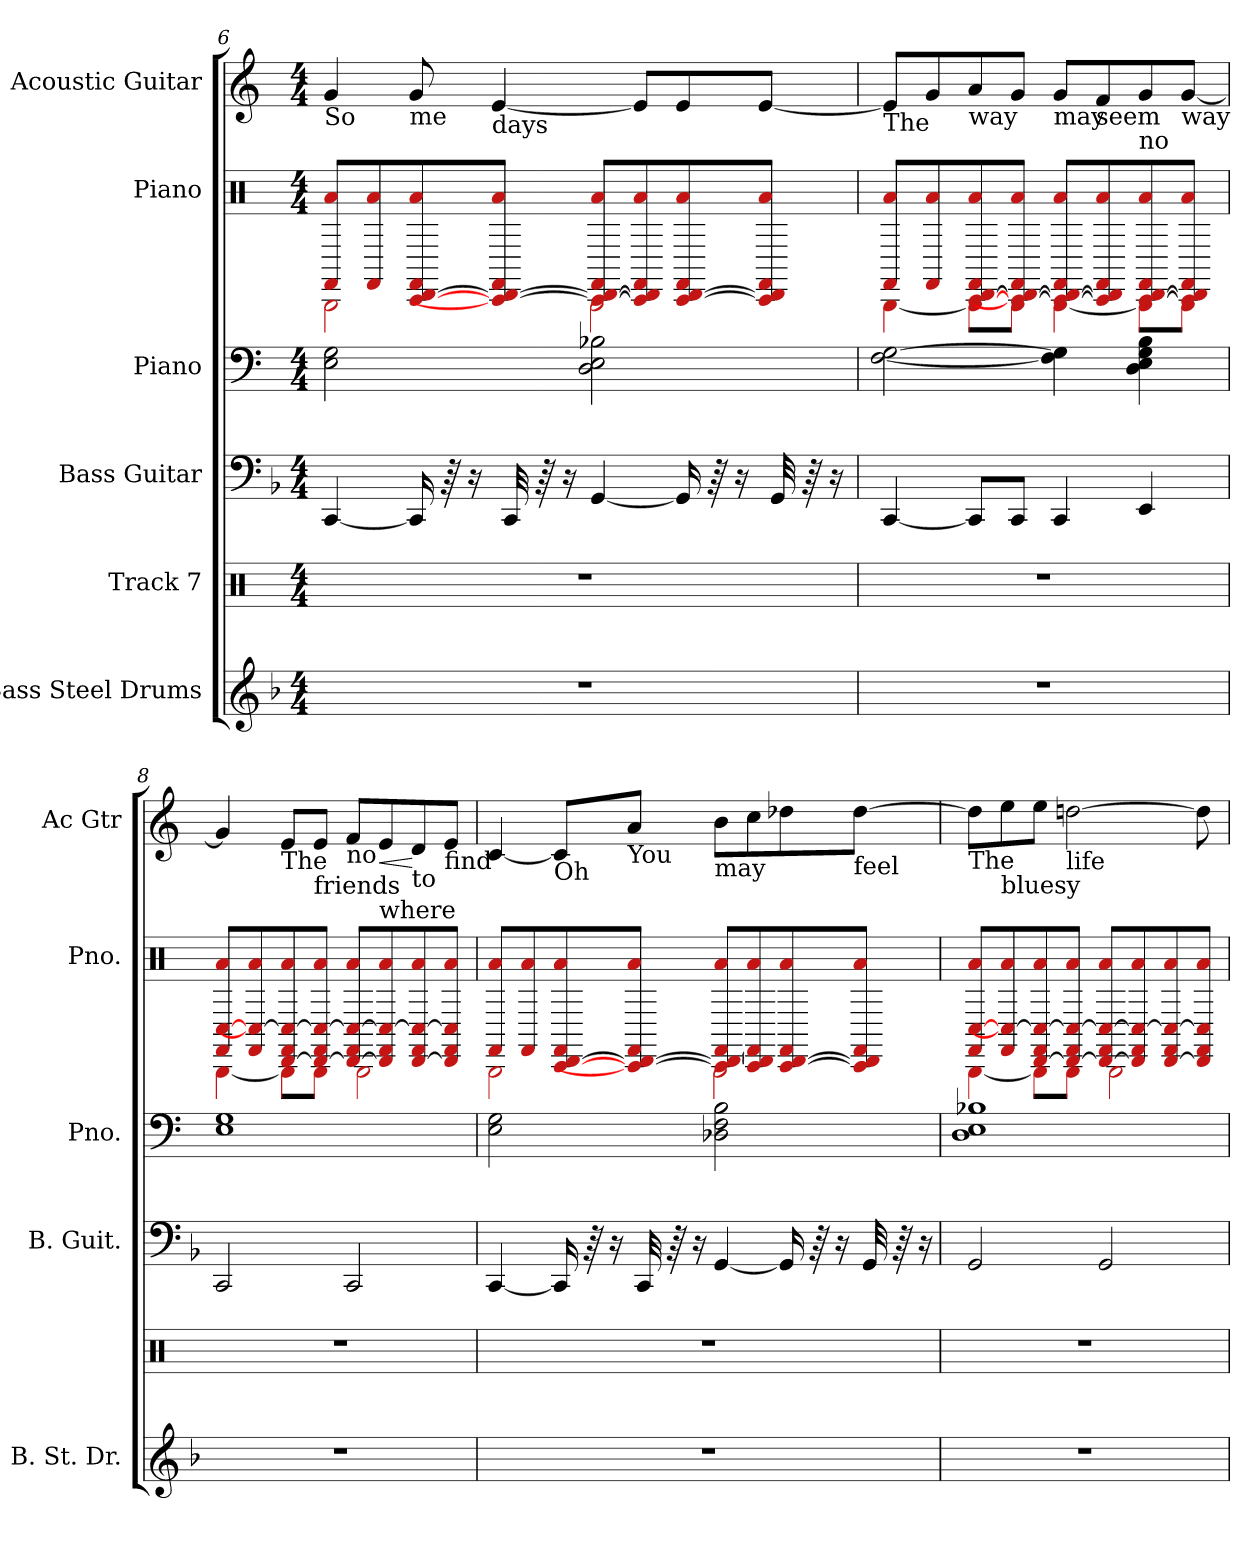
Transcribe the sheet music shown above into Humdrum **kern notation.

**kern	**kern	**kern	**kern	**kern	**kern	**dynam
*part6	*part5	*part4	*part3	*part2	*part1	*part1
*staff6	*staff5	*staff4	*staff3	*staff2	*staff1	*staff1
*I"Bass Steel Drums	*I"Track 7	*I"Bass Guitar	*I"Piano	*I"Piano	*I"Acoustic Guitar	*
*I'B. St. Dr.	*	*I'B. Guit.	*I'Pno.	*I'Pno.	*I'Ac Gtr	*
!!LO:LB:g=z
*clefG2	*clefX	*clefF4	*clefF4	*clefX	*clefG2	*
*k[b-]	*k[]	*k[b-]	*k[]	*k[]	*k[]	*
*F:	*C:	*F:	*C:	*C:	*C:	*
*M4/4	*M4/4	*M4/4	*M4/4	*M4/4	*M4/4	*
=6	=6	=6	=6	=6	=6	=6
*	*	*	*	*^	*	*
!	!	!	!	!	!	!LO:TX:b:t=So	!
1r	1r	[4CC/	2E\ 2G\	8FF#X/ 8a/L	2BBB\	4g/	.
.	.	.	.	8FF/ 8a/	.	.	.
!	!	!	!	!	!	!LO:TX:b:t=me	!
.	.	16CC/]	.	[8CC#X/ [8DD/ 8FF/ 8a/	.	8g/	.
.	.	64r	.	.	.	.	.
.	.	16r	.	.	.	.	.
!	!	!	!	!	!	!LO:TX:b:t=days	!
.	.	.	.	8CC/_ 8DD/_ 8FF/ 8a/J	.	[4e/	.
.	.	32CC/	.	.	.	.	.
.	.	64r	.	.	.	.	.
.	.	16r	.	.	.	.	.
.	.	[4GG/	2D\ 2E\ 2B-X\	8CC/_ 8DD/_ 8FF/ 8a/L	2BBB\	.	.
.	.	.	.	8CC/] 8DD/] 8FF/ 8a/	.	8e/L]	.
.	.	16GG/]	.	[8CC/ [8DD/ 8FF/ 8a/	.	8e/	.
.	.	64r	.	.	.	.	.
.	.	16r	.	.	.	.	.
.	.	.	.	8CC/] 8DD/] 8FF/ 8a/J	.	[8e/J	.
.	.	32GG/	.	.	.	.	.
.	.	64r	.	.	.	.	.
.	.	16r	.	.	.	.	.
=7	=7	=7	=7	=7	=7	=7	=7
!	!	!	!	!	!	!LO:TX:b:t=The	!
1r	1r	[4CC/	[2F\ [2G\	8FF#X/ 8a/L	[4BBB\	8e/L]	.
.	.	.	.	8FF/ 8a/	.	8g/	.
!	!	!	!	!	!	!LO:TX:b:t=way	!
.	.	8CC/L]	.	[8CC#X/ [8DD/ 8FF/ 8a/	8BBB\L]	8a/	.
.	.	8CC/J	.	8CC/_ 8DD/_ 8FF/ 8a/J	8BBB\J	8g/J	.
!	!	!	!	!	!	!LO:TX:b:t=may	!
.	.	4CC/	4F\] 4G\]	8CC/_ 8DD/_ 8FF/ 8a/L	[4BBB\	8g/L	.
!	!	!	!	!	!	!LO:TX:b:t=seem	!
.	.	.	.	8CC/] 8DD/] 8FF/ 8a/	.	8f/	.
!	!	!	!	!	!	!LO:TX:b:t=no	!
.	.	4EE/	4D\ 4E\ 4G\ 4B\	[8CC/ [8DD/ 8FF/ 8a/	8BBB\L]	8g/	.
!	!	!	!	!	!	!LO:TX:b:t=way	!
.	.	.	.	8CC/] 8DD/] 8FF/ 8a/J	8BBB\J	[8g/J	.
!!LO:PB:g=z
=8	=8	=8	=8	=8	=8	=8	=8
1r	1r	2CC/	1E 1G	8FF#X/ [8C#X/ 8a/L	[4BBB\	4g/]	.
.	.	.	.	8FF/ 8C/_ 8a/	.	.	.
!	!	!	!	!	!	!LO:TX:b:t=The	!
.	.	.	.	[8DD/ 8FF/ 8C/_ 8a/	8BBB\L]	8e/L	.
!	!	!	!	!	!	!LO:TX:b:t=friends	!
.	.	.	.	8DD/_ 8FF/ 8C/_ 8a/J	8BBB\J	8e/J	.
!	!	!	!	!	!	!LO:TX:b:t=no	!
.	.	2CC/	.	8DD/_ 8FF/ 8C/_ 8a/L	2BBB\	8f/L	.
!	!	!	!	!	!	!LO:TX:b:t=where	!
!	!	!	!	!	!	!	!LO:HP:b
.	.	.	.	8DD/] 8FF/ 8C/_ 8a/	.	8e/	<
!	!	!	!	!	!	!LO:TX:b:t=to	!
.	.	.	.	[8DD/ 8FF/ 8C/_ 8a/	.	8d/	[
!	!	!	!	!	!	!LO:TX:b:t=find	!
.	.	.	.	8DD/] 8FF/ 8C/] 8a/J	.	8e/J	.
=9	=9	=9	=9	=9	=9	=9	=9
1r	1r	[4CC/	2E\ 2G\	8FF#X/ 8a/L	2BBB\	[4c/	.
.	.	.	.	8FF/ 8a/	.	.	.
!	!	!	!	!	!	!LO:TX:b:t=Oh	!
.	.	16CC/]	.	[8CC#X/ [8DD/ 8FF/ 8a/	.	8c/L]	.
.	.	64r	.	.	.	.	.
.	.	16r	.	.	.	.	.
!	!	!	!	!	!	!LO:TX:b:t=You	!
.	.	.	.	8CC/_ 8DD/_ 8FF/ 8a/J	.	8a/J	.
.	.	32CC/	.	.	.	.	.
.	.	64r	.	.	.	.	.
.	.	16r	.	.	.	.	.
!	!	!	!	!	!	!LO:TX:b:t=may	!
.	.	[4GG/	2D-X\ 2F\ 2B\	8CC/_ 8DD/_ 8FF/ 8a/L	2BBB\	8b\L	.
.	.	.	.	8CC/] 8DD/] 8FF/ 8a/	.	8cc\	.
.	.	16GG/]	.	[8CC/ [8DD/ 8FF/ 8a/	.	8dd-X\	.
.	.	64r	.	.	.	.	.
.	.	16r	.	.	.	.	.
!	!	!	!	!	!	!LO:TX:b:t=feel	!
.	.	.	.	8CC/] 8DD/] 8FF/ 8a/J	.	[8dd-\J	.
.	.	32GG/	.	.	.	.	.
.	.	64r	.	.	.	.	.
.	.	16r	.	.	.	.	.
=10	=10	=10	=10	=10	=10	=10	=10
!	!	!	!	!	!	!LO:TX:b:t=The	!
1r	1r	2GG/	1D 1E 1B-X	8FF#X/ [8C#X/ 8a/L	[4BBB\	8dd-\L]	.
!	!	!	!	!	!	!LO:TX:b:t=bluesy	!
.	.	.	.	8FF/ 8C/_ 8a/	.	8ee\	.
.	.	.	.	[8DD/ 8FF/ 8C/_ 8a/	8BBB\L]	8ee\J	.
!	!	!	!	!	!	!LO:TX:b:t=life	!
.	.	.	.	8DD/_ 8FF/ 8C/_ 8a/J	8BBB\J	[2ddn\	.
.	.	2GG/	.	8DD/_ 8FF/ 8C/_ 8a/L	2BBB\	.	.
.	.	.	.	8DD/] 8FF/ 8C/_ 8a/	.	.	.
.	.	.	.	[8DD/ 8FF/ 8C/_ 8a/	.	.	.
.	.	.	.	8DD/] 8FF/ 8C/] 8a/J	.	8dd\]	.
*	*	*	*	*v	*v	*	*
=	=	=	=	=	=	=
*-	*-	*-	*-	*-	*-	*-
